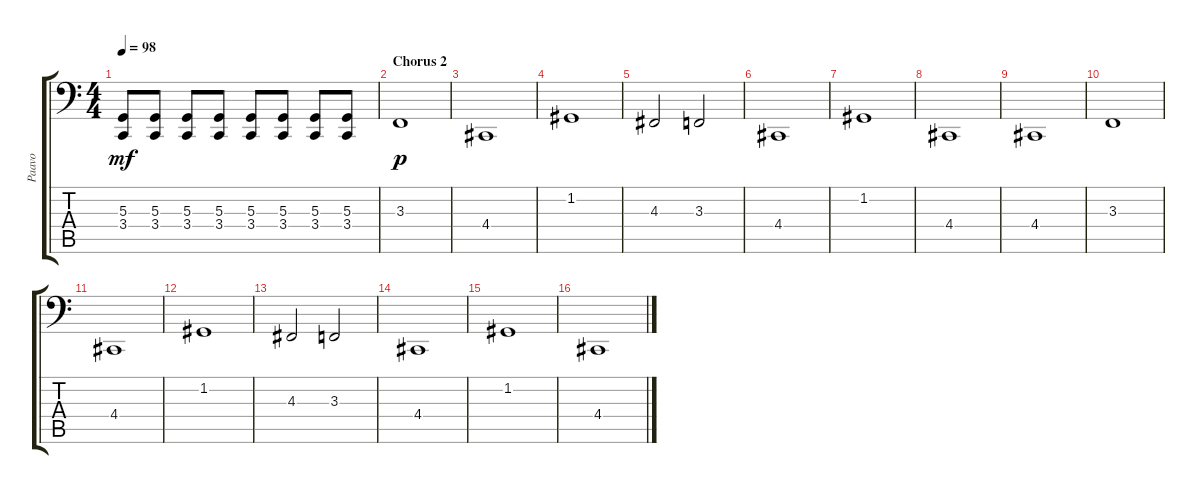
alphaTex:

\track ("Paavo" "Paavo") {instrument cello}
\staff {score tabs}
\tuning (C3 G2 D2 A1 E1 B0) {hide}
\ts (4 4)
\tempo 98
\clef f4
\ks c
(5.3 3.4).8{dy mf} (5.3 3.4).8 (5.3 3.4).8 (5.3 3.4).8 (5.3 3.4).8 (5.3 3.4).8 (5.3 3.4).8 (5.3 3.4).8 |
\section ("" "Chorus 2")
3.3.1{dy p} |
4.4.1 |
1.2.1 |
4.3.2 3.3.2 |
4.4.1 |
1.2.1 |
4.4.1 |
4.4.1 |
3.3.1 |
4.4.1 |
1.2.1 |
4.3.2 3.3.2 |
4.4.1 |
1.2.1 |
4.4.1
